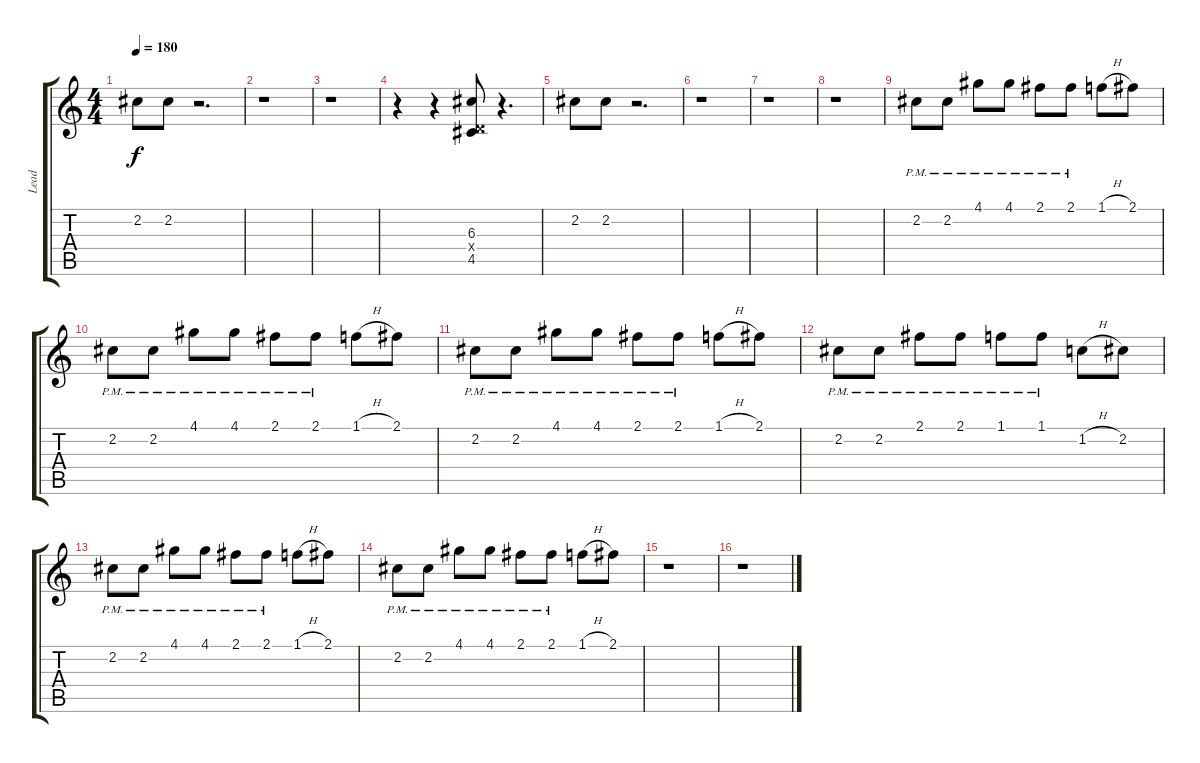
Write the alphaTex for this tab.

\track ("Lead" "Lead") {instrument distortionguitar}
\staff {score tabs}
\tuning (E4 B3 G3 D3 A2 E2) {hide}
\ts (4 4)
\tempo 180
\clef g2
\ks c
2.2.8{dy f} 2.2.8 r.2{d} |
r.1 |
r.1 |
r.4 r.4 (6.3 0.4{x} 4.5).8 r.4{d} |
2.2.8 2.2.8 r.2{d} |
r.1 |
r.1 |
r.1 |
2.2{pm}.8 2.2{pm}.8 4.1{pm}.8 4.1{pm}.8 2.1{pm}.8 2.1{pm}.8 1.1{h}.8 2.1.8 |
2.2{pm}.8 2.2{pm}.8 4.1{pm}.8 4.1{pm}.8 2.1{pm}.8 2.1{pm}.8 1.1{h}.8 2.1.8 |
2.2{pm}.8 2.2{pm}.8 4.1{pm}.8 4.1{pm}.8 2.1{pm}.8 2.1{pm}.8 1.1{h}.8 2.1.8 |
2.2{pm}.8 2.2{pm}.8 2.1{pm}.8 2.1{pm}.8 1.1{pm}.8 1.1{pm}.8 1.2{h}.8 2.2.8 |
2.2{pm}.8 2.2{pm}.8 4.1{pm}.8 4.1{pm}.8 2.1{pm}.8 2.1{pm}.8 1.1{h}.8 2.1.8 |
2.2{pm}.8 2.2{pm}.8 4.1{pm}.8 4.1{pm}.8 2.1{pm}.8 2.1{pm}.8 1.1{h}.8 2.1.8 |
r.1 |
r.1
